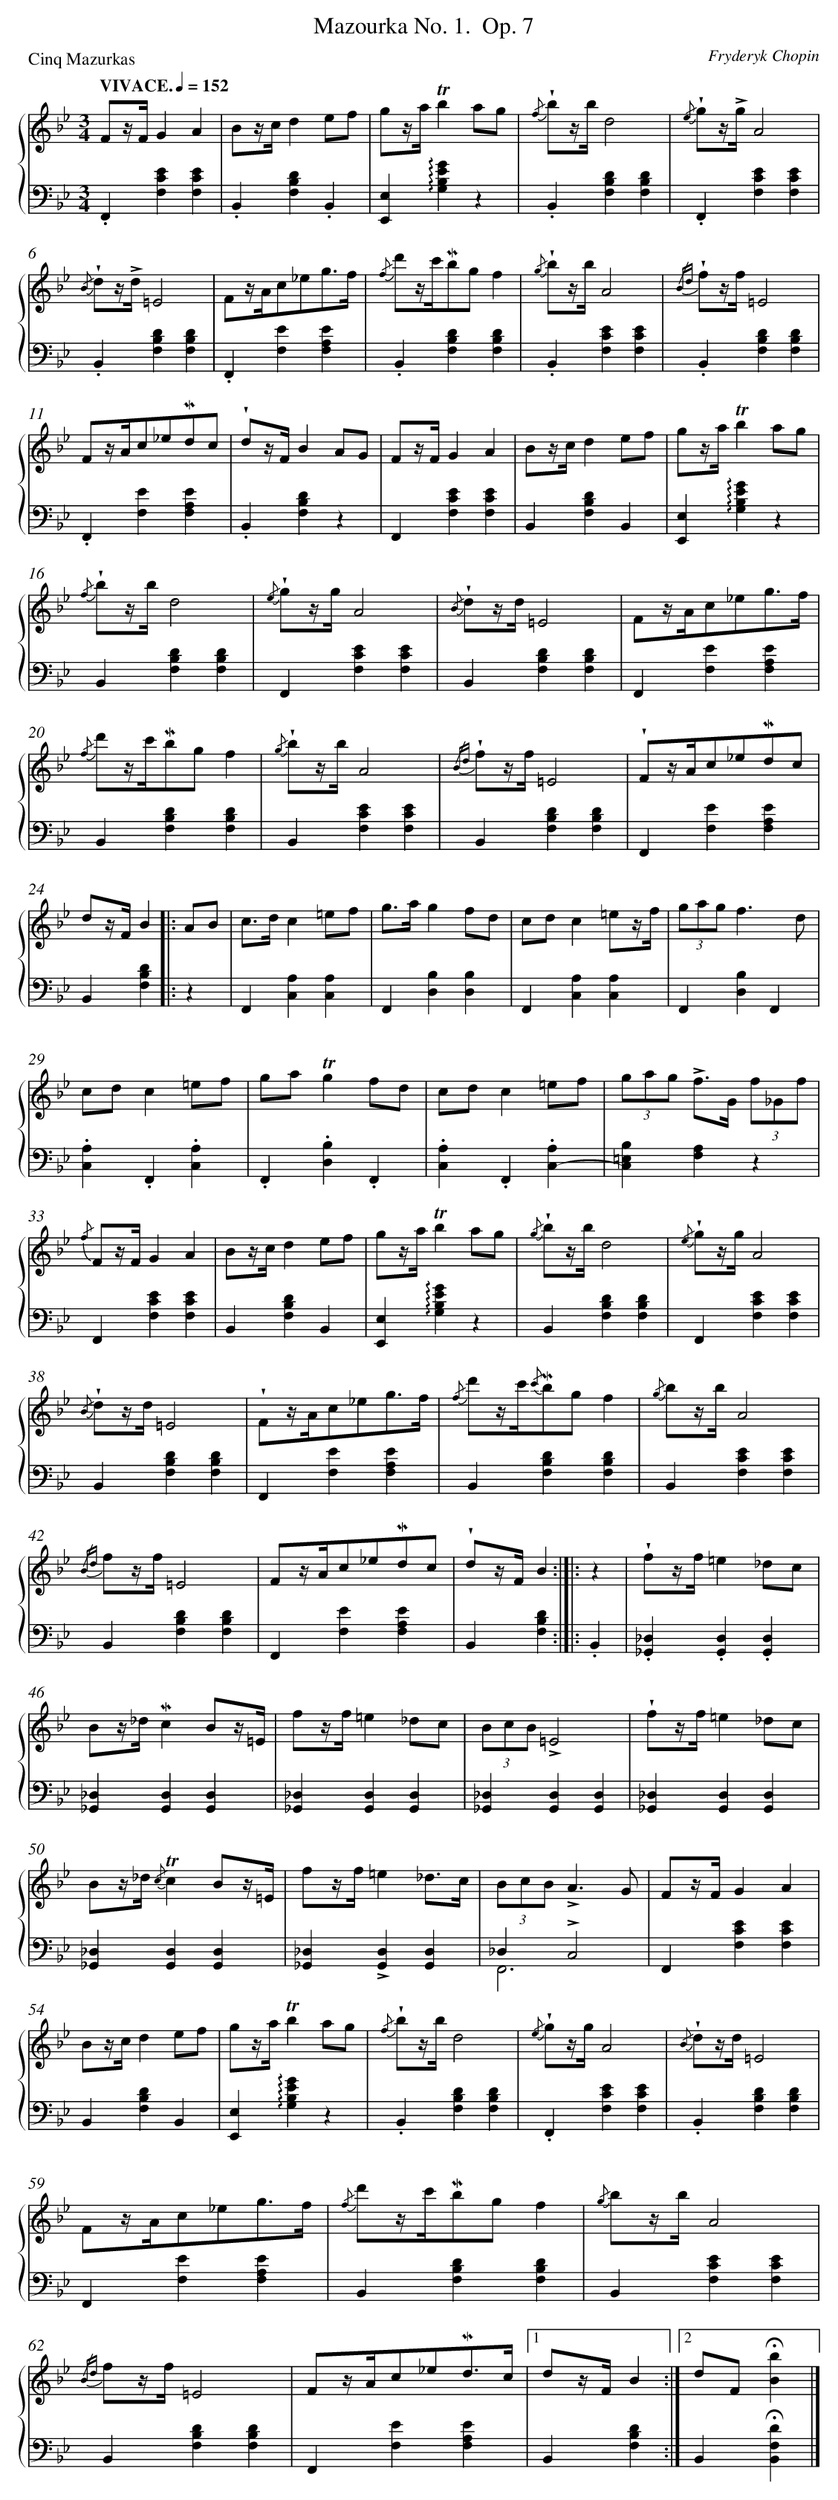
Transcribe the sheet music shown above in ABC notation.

X:1
T: Mazourka No. 1.	 Op. 7
C: Fryderyk Chopin
L: 1/4
M: 3/4
P: Cinq Mazurkas
Q: "VIVACE." 1/4=152
%%staves {1 2}
V: 1 clef=treble
V: 2 clef=bass
K: Bb
[V:1] F/z//F//GA |
[V:2] .F,,[ECF,][ECF,] |
[V:1] B/z//c//de/f/ |
[V:2] .B,,[DB,F,].B,, |
[V:1] g/z//a//!trill!ba/g/ |
[V:2] [E,E,,]!arpeggio![GEB,G,]z |
[V:1] {/f} !wedge!b/z//b//d2 |
[V:2] .B,,[DB,F,][DB,F,] |
[V:1] {/e} !wedge!g/z//!accent!g//A2 |
[V:2] .F,,[ECF,][ECF,] |
[V:1] {/B} !wedge!d/z//!accent!d//=E2 |
[V:2] .B,,[DB,F,][DB,F,] |
[V:1] F/z//A//c/_e/g3//f// |
[V:2] .F,,[EF,][EA,F,] |
[V:1] {/f} d'/z//c'//!mordent!b/g/f |
[V:2] .B,,[DB,F,][DB,F,] |
[V:1] {/g} !wedge!b/z//b//A2 |
[V:2] .B,,[ECF,][ECF,] |
[V:1] {/Bd} !wedge!f/z//f//=E2 |
[V:2] .B,,[DB,F,][DB,F,] |
[V:1] F/z//A//c/_e/!mordent!d/c/ |
[V:2] .F,,[EF,][EA,F,] |
[V:1] !wedge!d/z//F//BA/G/ |
[V:2] .B,,[DB,F,]z |
[V:1] F/z//F//GA |
[V:2] F,,[ECF,][ECF,] |
[V:1] B/z//c//de/f/ |
[V:2] B,,[DB,F,]B,, |
[V:1] g/z//a//!trill!ba/g/ |
[V:2] [E,E,,]!arpeggio![GEB,G,]z |
[V:1] {/f} !wedge!b/z//b//d2 |
[V:2] B,,[DB,F,][DB,F,] |
[V:1] {/e} !wedge!g/z//g//A2 |
[V:2] F,,[ECF,][ECF,] |
[V:1] {/B} !wedge!d/z//d//=E2 |
[V:2] B,,[DB,F,][DB,F,] |
[V:1] F/z//A//c/_e/g3//f// |
[V:2] F,,[EF,][EA,F,] |
[V:1] {/f} d'/z//c'//!mordent!b/g/f |
[V:2] B,,[DB,F,][DB,F,] |
[V:1] {/g} !wedge!b/z//b//A2 |
[V:2] B,,[ECF,][ECF,] |
[V:1] {/Bd} !wedge!f/z//f//=E2 |
[V:2] B,,[DB,F,][DB,F,] |
[V:1] !wedge!F/z//A//c/_e/!mordent!d/c/ |
[V:2] F,,[EF,][EA,F,] |
[V:1] d/z//F//B ]|:
[V:2] B,,[DB,F,] ]|:
[V:1] A/B/ [I:setbarnb 25]|
[V:2] z |
[V:1] c/>d/c=e/f/ |
[V:2] F,,[A,C,][A,C,] |
[V:1] g/>a/gf/d/ |
[V:2] F,,[B,D,][B,D,] |
[V:1] c/d/c=e/z//f// |
[V:2] F,,[A,C,][A,C,] |
[V:1] (3g/a/g/f3/d/ |
[V:2] F,,[B,D,]F,, |
[V:1] c/d/c=e/f/ |
[V:2] .[A,C,].F,,.[A,C,] |
[V:1] g/a/!trill!gf/d/ |
[V:2] .F,,.[B,D,].F,, |
[V:1] c/d/c=e/f/ |
[V:2] .[A,C,].F,,.[A,C,-] |
[V:1] (3g/a/g/ !accent!f/>G/ (3f/_G/f/ |
[V:2] [B,=E,C,][A,F,]z |
[V:1] {/f} F/z//F//GA |
[V:2] F,,[ECF,][ECF,] |
[V:1] B/z//c//de/f/ |
[V:2] B,,[DB,F,]B,, |
[V:1] g/z//a//!trill!ba/g/ |
[V:2] [E,E,,]!arpeggio![GEB,G,]z |
[V:1] {/g} !wedge!b/z//b//d2 |
[V:2] B,,[DB,F,][DB,F,] |
[V:1] {/e} !wedge!g/z//g//A2 |
[V:2] F,,[ECF,][ECF,] |
[V:1] {/B} !wedge!d/z//d//=E2 |
[V:2] B,,[DB,F,][DB,F,] |
[V:1] !wedge!F/z//A//c/_e/g3//f// |
[V:2] F,,[EF,][EA,F,] |
[V:1] {/f} d'/z//c'//{/c'}!mordent!b/g/f |
[V:2] B,,[DB,F,][DB,F,] |
[V:1] {/g} b/z//b//A2 |
[V:2] B,,[ECF,][ECF,] |
[V:1] {/Bd} f/z//f//=E2 |
[V:2] B,,[DB,F,][DB,F,] |
[V:1] F/z//A//c/_e/!mordent!d/c/ |
[V:2] F,,[EF,][EA,F,] |
[V:1] !wedge!d/z//F//B :|]|:
[V:2] B,,[DB,F,] :|]|:
[V:1] z [I:setbarnb 45]|
[V:2] .B,, |
[V:1] !wedge!f/z//f//=e_d/c/ |
[V:2] .[_D,_G,,].[D,G,,].[D,G,,] |
[V:1] B/z//_d//!mordent!cB/z//=E// |
[V:2] [_D,_G,,][D,G,,][D,G,,] |
[V:1] f/z//f//=e_d/c/ |
[V:2] [_D,_G,,][D,G,,][D,G,,] |
[V:1] (3B/c/B/!accent!=E2 |
[V:2] [_D,_G,,][D,G,,][D,G,,] |
[V:1] !wedge!f/z//f//=e_d/c/ |
[V:2] [_D,_G,,][D,G,,][D,G,,] |
[V:1] B/z//_d// {/c}!trill!cB/z//=E// |
[V:2] [_D,_G,,][D,G,,][D,G,,] |
[V:1] f/z//f//=e_d3//c// |
[V:2] [_D,_G,,]!accent![D,G,,][D,G,,] |
[V:1] (3B/c/B/!accent!A3/G/ |
[V:2] _D,!accent!C,2 & F,,3 |
[V:1] F/z//F//GA |
[V:2] F,,[ECF,][ECF,] |
[V:1] B/z//c//de/f/ |
[V:2] B,,[DB,F,]B,, |
[V:1] g/z//a//!trill!ba/g/ |
[V:2] [E,E,,]!arpeggio![GEB,G,]z |
[V:1] {/f} !wedge!b/z//b//d2 |
[V:2] .B,,[DB,F,][DB,F,] |
[V:1] {/e} !wedge!g/z//g//A2 |
[V:2] .F,,[ECF,][ECF,] |
[V:1] {/B} !wedge!d/z//d//=E2 |
[V:2] .B,,[DB,F,][DB,F,] |
[V:1] F/z//A//c/_e/g3//f// |
[V:2] F,,[EF,][EA,F,] |
[V:1] {/f} d'/z//c'//!mordent!b/g/f |
[V:2] B,,[DB,F,][DB,F,] |
[V:1] {/g} b/z//b//A2 |
[V:2] B,,[ECF,][ECF,] |
[V:1] {/Bd} f/z//f//=E2 |
[V:2] B,,[DB,F,][DB,F,] |
[V:1] F/z//A//c/_e/!mordent!d3//c// |[1
[V:2] F,,[EF,][EA,F,] |
[V:1] d/z//F//B :|][2
[V:2] B,,[DB,F,] :|]
[V:1] d/F/!fermata![bB] |]
[V:2] B,,!fermata![DF,B,,] |]
